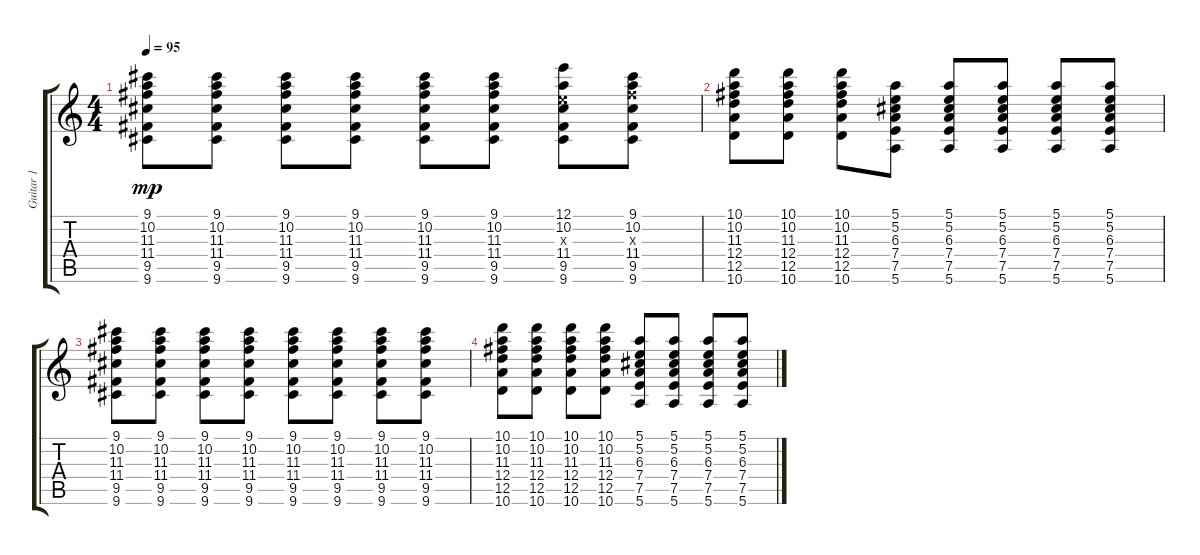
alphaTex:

\track ("Guitar 1" "Guitar 1") {instrument overdrivenguitar}
\staff {score tabs}
\tuning (E4 B3 G3 D3 A2 E2) {hide}
\ts (4 4)
\tempo 95
\clef g2
\ks c
(9.1 10.2 11.3 11.4 9.5 9.6).8{dy mp} (9.1 10.2 11.3 11.4 9.5 9.6).8 (9.1 10.2 11.3 11.4 9.5 9.6).8 (9.1 10.2 11.3 11.4 9.5 9.6).8 (9.1 10.2 11.3 11.4 9.5 9.6).8 (9.1 10.2 11.3 11.4 9.5 9.6).8 (12.1 10.2 9.3{x} 11.4 9.5 9.6).8 (9.1 10.2 11.3{x} 11.4 9.5 9.6).8 |
(10.1 10.2 11.3 12.4 12.5 10.6).8 (10.1 10.2 11.3 12.4 12.5 10.6).8 (10.1 10.2 11.3 12.4 12.5 10.6).8 (5.1 5.2 6.3 7.4 7.5 5.6).8 (5.1 5.2 6.3 7.4 7.5 5.6).8 (5.1 5.2 6.3 7.4 7.5 5.6).8 (5.1 5.2 6.3 7.4 7.5 5.6).8 (5.1 5.2 6.3 7.4 7.5 5.6).8 |
(9.1 10.2 11.3 11.4 9.5 9.6).8 (9.1 10.2 11.3 11.4 9.5 9.6).8 (9.1 10.2 11.3 11.4 9.5 9.6).8 (9.1 10.2 11.3 11.4 9.5 9.6).8 (9.1 10.2 11.3 11.4 9.5 9.6).8 (9.1 10.2 11.3 11.4 9.5 9.6).8 (9.1 10.2 11.3 11.4 9.5 9.6).8 (9.1 10.2 11.3 11.4 9.5 9.6).8 |
(10.1 10.2 11.3 12.4 12.5 10.6).8 (10.1 10.2 11.3 12.4 12.5 10.6).8 (10.1 10.2 11.3 12.4 12.5 10.6).8 (10.1 10.2 11.3 12.4 12.5 10.6).8 (5.1 5.2 6.3 7.4 7.5 5.6).8 (5.1 5.2 6.3 7.4 7.5 5.6).8 (5.1 5.2 6.3 7.4 7.5 5.6).8 (5.1 5.2 6.3 7.4 7.5 5.6).8
